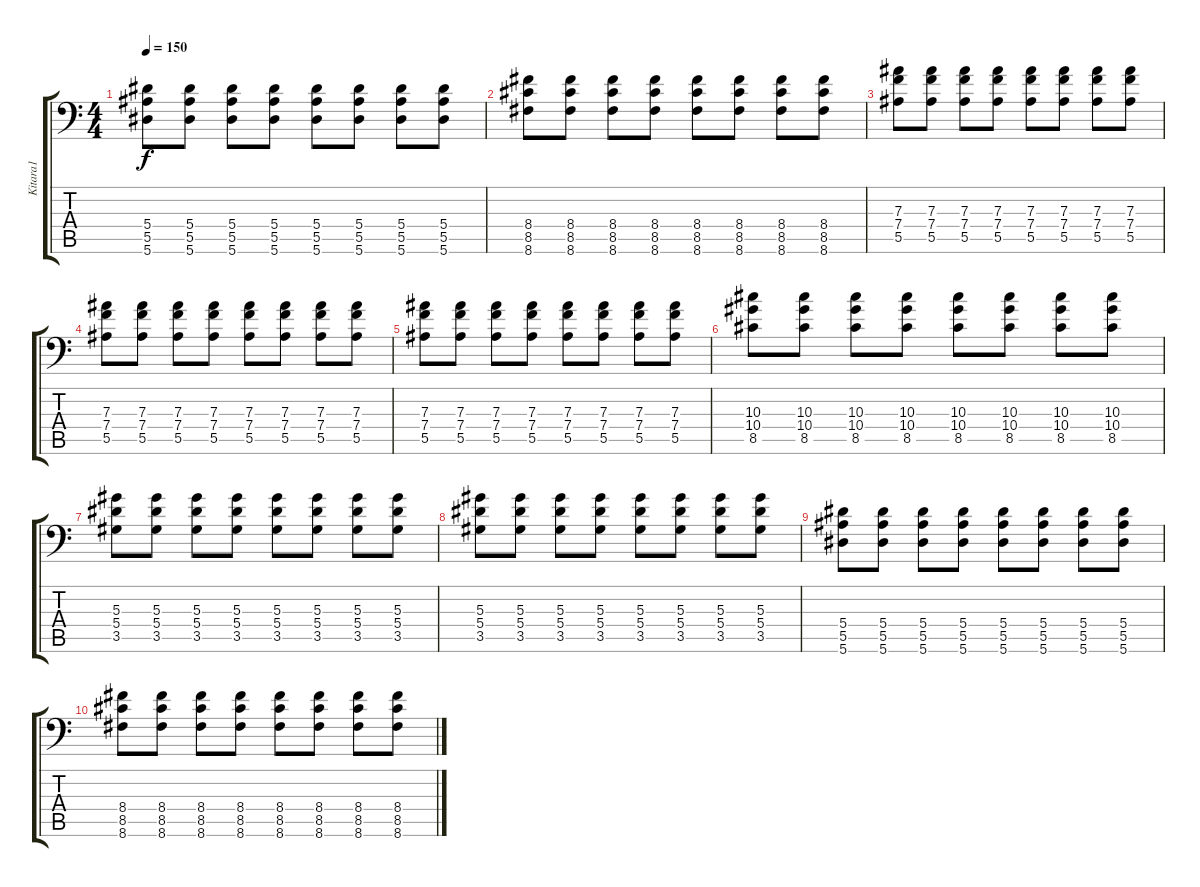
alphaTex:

\track ("Kitara1" "Kitara1") {instrument distortionguitar}
\staff {score tabs}
\tuning (C4 G3 Eb3 Bb2 F2 Bb1) {hide}
\ts (4 4)
\tempo 150
\clef f4
\ks c
(5.4 5.5 5.6).8{dy f} (5.4 5.5 5.6).8 (5.4 5.5 5.6).8 (5.4 5.5 5.6).8 (5.4 5.5 5.6).8 (5.4 5.5 5.6).8 (5.4 5.5 5.6).8 (5.4 5.5 5.6).8 |
(8.4 8.5 8.6).8 (8.4 8.5 8.6).8 (8.4 8.5 8.6).8 (8.4 8.5 8.6).8 (8.4 8.5 8.6).8 (8.4 8.5 8.6).8 (8.4 8.5 8.6).8 (8.4 8.5 8.6).8 |
(7.3 7.4 5.5).8 (7.3 7.4 5.5).8 (7.3 7.4 5.5).8 (7.3 7.4 5.5).8 (7.3 7.4 5.5).8 (7.3 7.4 5.5).8 (7.3 7.4 5.5).8 (7.3 7.4 5.5).8 |
(7.3 7.4 5.5).8 (7.3 7.4 5.5).8 (7.3 7.4 5.5).8 (7.3 7.4 5.5).8 (7.3 7.4 5.5).8 (7.3 7.4 5.5).8 (7.3 7.4 5.5).8 (7.3 7.4 5.5).8 |
(7.3 7.4 5.5).8 (7.3 7.4 5.5).8 (7.3 7.4 5.5).8 (7.3 7.4 5.5).8 (7.3 7.4 5.5).8 (7.3 7.4 5.5).8 (7.3 7.4 5.5).8 (7.3 7.4 5.5).8 |
(10.3 10.4 8.5).8 (10.3 10.4 8.5).8 (10.3 10.4 8.5).8 (10.3 10.4 8.5).8 (10.3 10.4 8.5).8 (10.3 10.4 8.5).8 (10.3 10.4 8.5).8 (10.3 10.4 8.5).8 |
(5.3 5.4 3.5).8 (5.3 5.4 3.5).8 (5.3 5.4 3.5).8 (5.3 5.4 3.5).8 (5.3 5.4 3.5).8 (5.3 5.4 3.5).8 (5.3 5.4 3.5).8 (5.3 5.4 3.5).8 |
(5.3 5.4 3.5).8 (5.3 5.4 3.5).8 (5.3 5.4 3.5).8 (5.3 5.4 3.5).8 (5.3 5.4 3.5).8 (5.3 5.4 3.5).8 (5.3 5.4 3.5).8 (5.3 5.4 3.5).8 |
(5.4 5.5 5.6).8 (5.4 5.5 5.6).8 (5.4 5.5 5.6).8 (5.4 5.5 5.6).8 (5.4 5.5 5.6).8 (5.4 5.5 5.6).8 (5.4 5.5 5.6).8 (5.4 5.5 5.6).8 |
(8.4 8.5 8.6).8 (8.4 8.5 8.6).8 (8.4 8.5 8.6).8 (8.4 8.5 8.6).8 (8.4 8.5 8.6).8 (8.4 8.5 8.6).8 (8.4 8.5 8.6).8 (8.4 8.5 8.6).8
